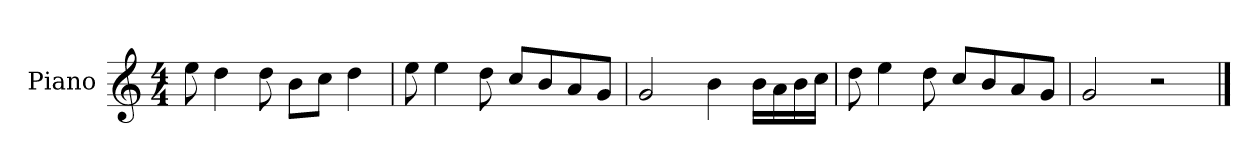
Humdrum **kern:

**kern
*part1
*staff1
*I"Piano
*I'P-no
*clefG2
*k[]
*M4/4
*MM90
=1
8ee\
4dd\
8dd\
8b\L
8cc\J
4dd\
=2
8ee\
4ee\
8dd\
8cc/L
8b/
8a/
8g/J
=3
2g/
4b\
16b\LL
16a\
16b\
16cc\JJ
=4
8dd\
4ee\
8dd\
8cc/L
8b/
8a/
8g/J
=5
2g/
2r
==
*-
